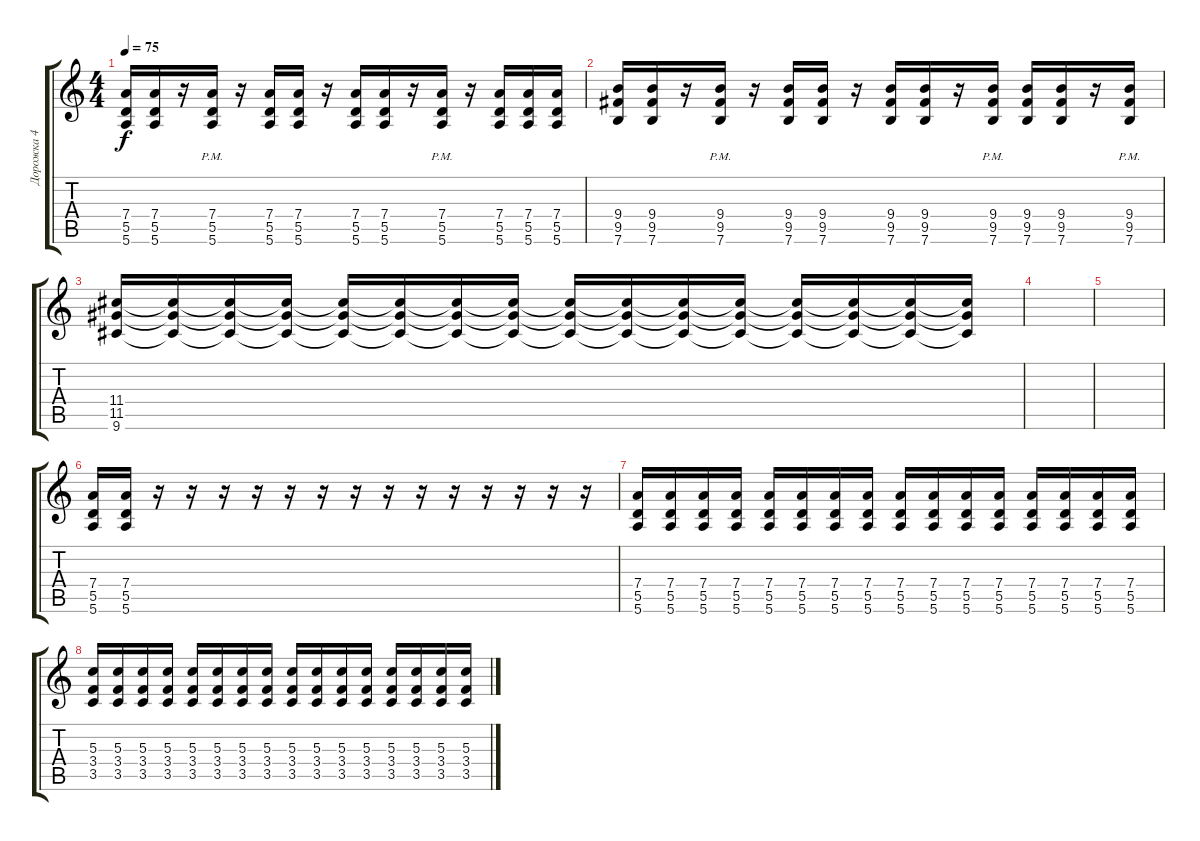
\track ("Дорожка 4" "Дорожка 4") {instrument distortionguitar}
\staff {score tabs}
\tuning (E4 B3 G3 D3 A2 E2) {hide}
\ts (4 4)
\tempo 75
\clef g2
\ks c
(7.4 5.5 5.6).16{dy f} (7.4 5.5 5.6).16 r.16 (7.4{pm} 5.5{pm} 5.6{pm}).16 r.16 (7.4 5.5 5.6).16 (7.4 5.5 5.6).16 r.16 (7.4 5.5 5.6).16 (7.4 5.5 5.6).16 r.16 (7.4{pm} 5.5{pm} 5.6).16 r.16 (7.4 5.5 5.6).16 (7.4 5.5 5.6).16 (7.4 5.5 5.6).16 |
(9.4 9.5 7.6).16 (9.4 9.5 7.6).16 r.16 (9.4{pm} 9.5{pm} 7.6{pm}).16 r.16 (9.4 9.5 7.6).16 (9.4 9.5 7.6).16 r.16 (9.4 9.5 7.6).16 (9.4 9.5 7.6).16 r.16 (9.4{pm} 9.5{pm} 7.6{pm}).16 (9.4 9.5 7.6).16 (9.4 9.5 7.6).16 r.16 (9.4{pm} 9.5{pm} 7.6{pm}).16 |
(11.4 11.5 9.6).16 (11.4{t} 11.5{t} 9.6{t}).16 (11.4{t} 11.5{t} 9.6{t}).16 (11.4{t} 11.5{t} 9.6{t}).16 (11.4{t} 11.5{t} 9.6{t}).16 (11.4{t} 11.5{t} 9.6{t}).16 (11.4{t} 11.5{t} 9.6{t}).16 (11.4{t} 11.5{t} 9.6{t}).16 (11.4{t} 11.5{t} 9.6{t}).16 (11.4{t} 11.5{t} 9.6{t}).16 (11.4{t} 11.5{t} 9.6{t}).16 (11.4{t} 11.5{t} 9.6{t}).16 (11.4{t} 11.5{t} 9.6{t}).16 (11.4{t} 11.5{t} 9.6{t}).16 (11.4{t} 11.5{t} 9.6{t}).16 (11.4{t} 11.5{t} 9.6{t}).16 |
|
|
(7.4 5.5 5.6).16 (7.4 5.5 5.6).16 r.16 r.16 r.16 r.16 r.16 r.16 r.16 r.16 r.16 r.16 r.16 r.16 r.16 r.16 |
(7.4 5.5 5.6).16 (7.4 5.5 5.6).16 (7.4 5.5 5.6).16 (7.4 5.5 5.6).16 (7.4 5.5 5.6).16 (7.4 5.5 5.6).16 (7.4 5.5 5.6).16 (7.4 5.5 5.6).16 (7.4 5.5 5.6).16 (7.4 5.5 5.6).16 (7.4 5.5 5.6).16 (7.4 5.5 5.6).16 (7.4 5.5 5.6).16 (7.4 5.5 5.6).16 (7.4 5.5 5.6).16 (7.4 5.5 5.6).16 |
(5.3 3.4 3.5).16 (5.3 3.4 3.5).16 (5.3 3.4 3.5).16 (5.3 3.4 3.5).16 (5.3 3.4 3.5).16 (5.3 3.4 3.5).16 (5.3 3.4 3.5).16 (5.3 3.4 3.5).16 (5.3 3.4 3.5).16 (5.3 3.4 3.5).16 (5.3 3.4 3.5).16 (5.3 3.4 3.5).16 (5.3 3.4 3.5).16 (5.3 3.4 3.5).16 (5.3 3.4 3.5).16 (5.3 3.4 3.5).16
